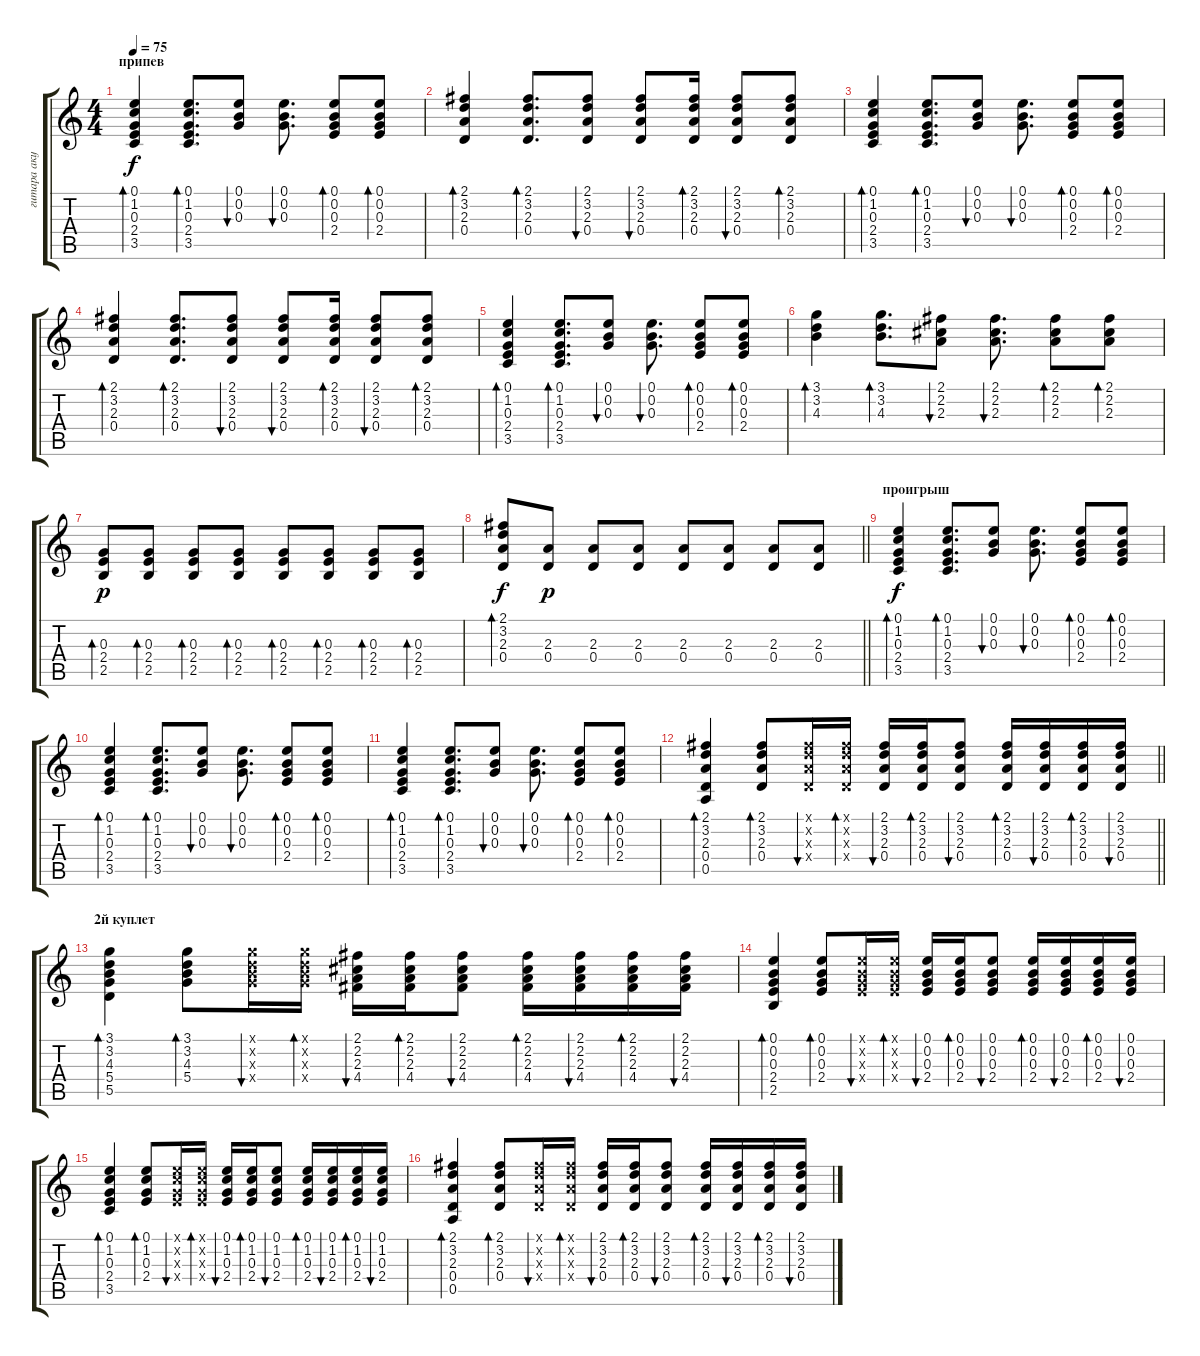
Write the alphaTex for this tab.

\track ("гитара акустика" "гитара аку") {instrument acousticguitarsteel}
\staff {score tabs}
\tuning (E4 B3 G3 D3 A2 E2) {hide}
\ts (4 4)
\section ("" "припев")
\tempo 75
\clef g2
\ks c
(0.1 1.2 0.3 2.4 3.5).4{bd 30 dy f} (0.1 1.2 0.3 2.4 3.5).8{d bd 30} (0.1 0.2 0.3).8{bu 30} (0.1 0.2 0.3).8{d bu 30} (0.1 0.2 0.3 2.4).8{bd 30} (0.1 0.2 0.3 2.4).8{bd 30} |
(2.1 3.2 2.3 0.4).4{bd 30} (2.1 3.2 2.3 0.4).8{d bd 30} (2.1 3.2 2.3 0.4).8{bu 30} (2.1 3.2 2.3 0.4).8{bu 30} (2.1 3.2 2.3 0.4).16{bd 30} (2.1 3.2 2.3 0.4).8{bu 30} (2.1 3.2 2.3 0.4).8{bd 30} |
(0.1 1.2 0.3 2.4 3.5).4{bd 30} (0.1 1.2 0.3 2.4 3.5).8{d bd 30} (0.1 0.2 0.3).8{bu 30} (0.1 0.2 0.3).8{d bu 30} (0.1 0.2 0.3 2.4).8{bd 30} (0.1 0.2 0.3 2.4).8{bd 30} |
(2.1 3.2 2.3 0.4).4{bd 30} (2.1 3.2 2.3 0.4).8{d bd 30} (2.1 3.2 2.3 0.4).8{bu 30} (2.1 3.2 2.3 0.4).8{bu 30} (2.1 3.2 2.3 0.4).16{bd 30} (2.1 3.2 2.3 0.4).8{bu 30} (2.1 3.2 2.3 0.4).8{bd 30} |
(0.1 1.2 0.3 2.4 3.5).4{bd 30} (0.1 1.2 0.3 2.4 3.5).8{d bd 30} (0.1 0.2 0.3).8{bu 30} (0.1 0.2 0.3).8{d bu 30} (0.1 0.2 0.3 2.4).8{bd 30} (0.1 0.2 0.3 2.4).8{bd 30} |
(3.1 3.2 4.3).4{bd 30} (3.1 3.2 4.3).8{d bd 30} (2.1 2.2 2.3).8{bu 30} (2.1 2.2 2.3).8{d bu 30} (2.1 2.2 2.3).8{bd 30} (2.1 2.2 2.3).8{bd 30} |
(0.3 2.4 2.5).8{bd 60 dy p} (0.3 2.4 2.5).8{bd 60} (0.3 2.4 2.5).8{bd 60} (0.3 2.4 2.5).8{bd 60} (0.3 2.4 2.5).8{bd 60} (0.3 2.4 2.5).8{bd 60} (0.3 2.4 2.5).8{bd 60} (0.3 2.4 2.5).8{bd 60} |
\barLineRight lightlight
(2.1 3.2 2.3 0.4).8{bd 480 dy f} (2.3 0.4).8{dy p} (2.3 0.4).8 (2.3 0.4).8 (2.3 0.4).8 (2.3 0.4).8 (2.3 0.4).8 (2.3 0.4).8 |
\section ("" "проигрыш")
(0.1 1.2 0.3 2.4 3.5).4{bd 30 dy f} (0.1 1.2 0.3 2.4 3.5).8{d bd 30} (0.1 0.2 0.3).8{bu 30} (0.1 0.2 0.3).8{d bu 30} (0.1 0.2 0.3 2.4).8{bd 30} (0.1 0.2 0.3 2.4).8{bd 30} |
(0.1 1.2 0.3 2.4 3.5).4{bd 30} (0.1 1.2 0.3 2.4 3.5).8{d bd 30} (0.1 0.2 0.3).8{bu 30} (0.1 0.2 0.3).8{d bu 30} (0.1 0.2 0.3 2.4).8{bd 30} (0.1 0.2 0.3 2.4).8{bd 30} |
(0.1 1.2 0.3 2.4 3.5).4{bd 30} (0.1 1.2 0.3 2.4 3.5).8{d bd 30} (0.1 0.2 0.3).8{bu 30} (0.1 0.2 0.3).8{d bu 30} (0.1 0.2 0.3 2.4).8{bd 30} (0.1 0.2 0.3 2.4).8{bd 30} |
\barLineRight lightlight
(2.1 3.2 2.3 0.4 0.5).4{bd 30} (2.1 3.2 2.3 0.4).8{bd 30} (2.1{x} 3.2{x} 2.3{x} 0.4{x}).16{bu 30} (2.1{x} 3.2{x} 2.3{x} 0.4{x}).16{bd 30} (2.1 3.2 2.3 0.4).16{bu 30} (2.1 3.2 2.3 0.4).16{bd 30} (2.1 3.2 2.3 0.4).8{bu 30} (2.1 3.2 2.3 0.4).16{bd 30} (2.1 3.2 2.3 0.4).16{bu 30} (2.1 3.2 2.3 0.4).16{bd 30} (2.1 3.2 2.3 0.4).16{bu 30} |
\section ("" "2й куплет")
(3.1 3.2 4.3 5.4 5.5).4{bd 30} (3.1 3.2 4.3 5.4).8{bd 30} (3.1{x} 3.2{x} 4.3{x} 5.4{x}).16{bu 30} (3.1{x} 3.2{x} 4.3{x} 5.4{x}).16{bd 30} (2.1 2.2 2.3 4.4).16{bu 30} (2.1 2.2 2.3 4.4).16{bd 30} (2.1 2.2 2.3 4.4).8{bu 30} (2.1 2.2 2.3 4.4).16{bd 30} (2.1 2.2 2.3 4.4).16{bu 30} (2.1 2.2 2.3 4.4).16{bd 30} (2.1 2.2 2.3 4.4).16{bu 30} |
(0.1 0.2 0.3 2.4 2.5).4{bd 30} (0.1 0.2 0.3 2.4).8{bd 30} (0.1{x} 0.2{x} 0.3{x} 2.4{x}).16{bu 30} (0.1{x} 0.2{x} 0.3{x} 2.4{x}).16{bd 30} (0.1 0.2 0.3 2.4).16{bu 30} (0.1 0.2 0.3 2.4).16{bd 30} (0.1 0.2 0.3 2.4).8{bu 30} (0.1 0.2 0.3 2.4).16{bd 30} (0.1 0.2 0.3 2.4).16{bu 30} (0.1 0.2 0.3 2.4).16{bd 30} (0.1 0.2 0.3 2.4).16{bu 30} |
(0.1 1.2 0.3 2.4 3.5).4{bd 30} (0.1 1.2 0.3 2.4).8{bd 30} (0.1{x} 1.2{x} 0.3{x} 2.4{x}).16{bu 30} (0.1{x} 1.2{x} 0.3{x} 2.4{x}).16{bd 30} (0.1 1.2 0.3 2.4).16{bu 30} (0.1 1.2 0.3 2.4).16{bd 30} (0.1 1.2 0.3 2.4).8{bu 30} (0.1 1.2 0.3 2.4).16{bd 30} (0.1 1.2 0.3 2.4).16{bu 30} (0.1 1.2 0.3 2.4).16{bd 30} (0.1 1.2 0.3 2.4).16{bu 30} |
(2.1 3.2 2.3 0.4 0.5).4{bd 30} (2.1 3.2 2.3 0.4).8{bd 30} (2.1{x} 3.2{x} 2.3{x} 0.4{x}).16{bu 30} (2.1{x} 3.2{x} 2.3{x} 0.4{x}).16{bd 30} (2.1 3.2 2.3 0.4).16{bu 30} (2.1 3.2 2.3 0.4).16{bd 30} (2.1 3.2 2.3 0.4).8{bu 30} (2.1 3.2 2.3 0.4).16{bd 30} (2.1 3.2 2.3 0.4).16{bu 30} (2.1 3.2 2.3 0.4).16{bd 30} (2.1 3.2 2.3 0.4).16{bu 30}
